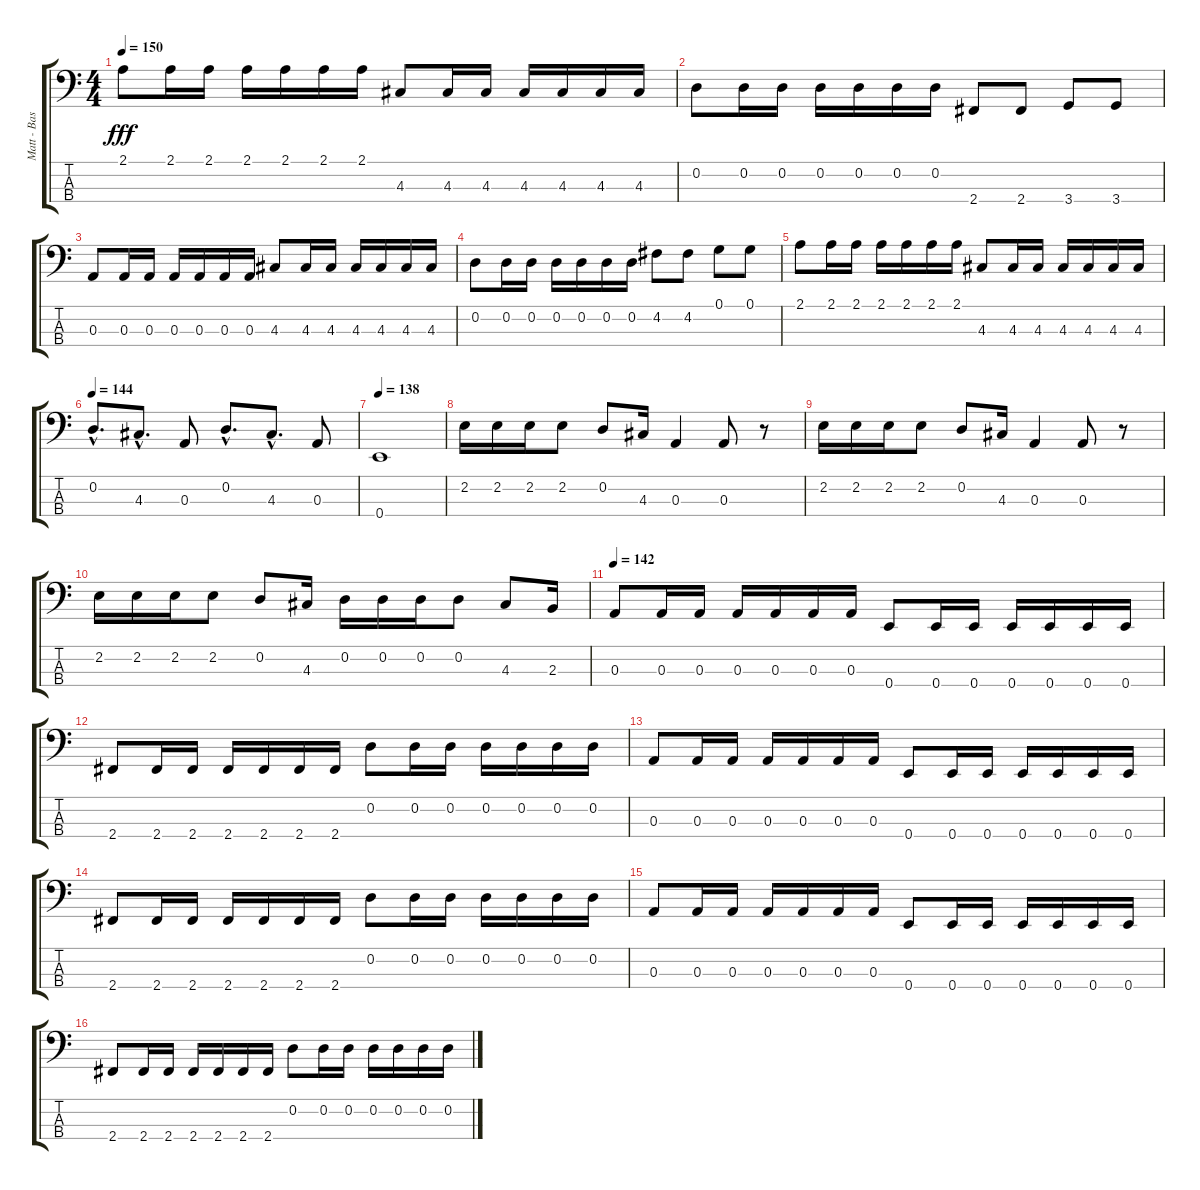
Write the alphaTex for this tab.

\track ("Matt - Bass" "Matt - Bas") {instrument electricbassfinger}
\staff {score tabs}
\tuning (G2 D2 A1 E1) {hide}
\ts (4 4)
\tempo 150
\clef f4
\ks c
2.1.8{dy fff} 2.1.16 2.1.16 2.1.16 2.1.16 2.1.16 2.1.16 4.3.8 4.3.16 4.3.16 4.3.16 4.3.16 4.3.16 4.3.16 |
0.2.8 0.2.16 0.2.16 0.2.16 0.2.16 0.2.16 0.2.16 2.4.8 2.4.8 3.4.8 3.4.8 |
0.3.8 0.3.16 0.3.16 0.3.16 0.3.16 0.3.16 0.3.16 4.3.8 4.3.16 4.3.16 4.3.16 4.3.16 4.3.16 4.3.16 |
0.2.8 0.2.16 0.2.16 0.2.16 0.2.16 0.2.16 0.2.16 4.2.8 4.2.8 0.1.8 0.1.8 |
2.1.8 2.1.16 2.1.16 2.1.16 2.1.16 2.1.16 2.1.16 4.3.8 4.3.16 4.3.16 4.3.16 4.3.16 4.3.16 4.3.16 |
\tempo 144
0.2{hac}.8{d} 4.3{hac}.8{d} 0.3.8 0.2{hac}.8{d} 4.3{hac}.8{d} 0.3.8 |
\tempo 138
0.4.1 |
2.2.16 2.2.16 2.2.16 2.2.8 0.2.8 4.3.16 0.3.4 0.3.8 r.8 |
2.2.16 2.2.16 2.2.16 2.2.8 0.2.8 4.3.16 0.3.4 0.3.8 r.8 |
2.2.16 2.2.16 2.2.16 2.2.8 0.2.8 4.3.16 0.2.16 0.2.16 0.2.16 0.2.8 4.3.8 2.3.16 |
\tempo 142
0.3.8 0.3.16 0.3.16 0.3.16 0.3.16 0.3.16 0.3.16 0.4.8 0.4.16 0.4.16 0.4.16 0.4.16 0.4.16 0.4.16 |
2.4.8 2.4.16 2.4.16 2.4.16 2.4.16 2.4.16 2.4.16 0.2.8 0.2.16 0.2.16 0.2.16 0.2.16 0.2.16 0.2.16 |
0.3.8 0.3.16 0.3.16 0.3.16 0.3.16 0.3.16 0.3.16 0.4.8 0.4.16 0.4.16 0.4.16 0.4.16 0.4.16 0.4.16 |
2.4.8 2.4.16 2.4.16 2.4.16 2.4.16 2.4.16 2.4.16 0.2.8 0.2.16 0.2.16 0.2.16 0.2.16 0.2.16 0.2.16 |
0.3.8 0.3.16 0.3.16 0.3.16 0.3.16 0.3.16 0.3.16 0.4.8 0.4.16 0.4.16 0.4.16 0.4.16 0.4.16 0.4.16 |
2.4.8 2.4.16 2.4.16 2.4.16 2.4.16 2.4.16 2.4.16 0.2.8 0.2.16 0.2.16 0.2.16 0.2.16 0.2.16 0.2.16
